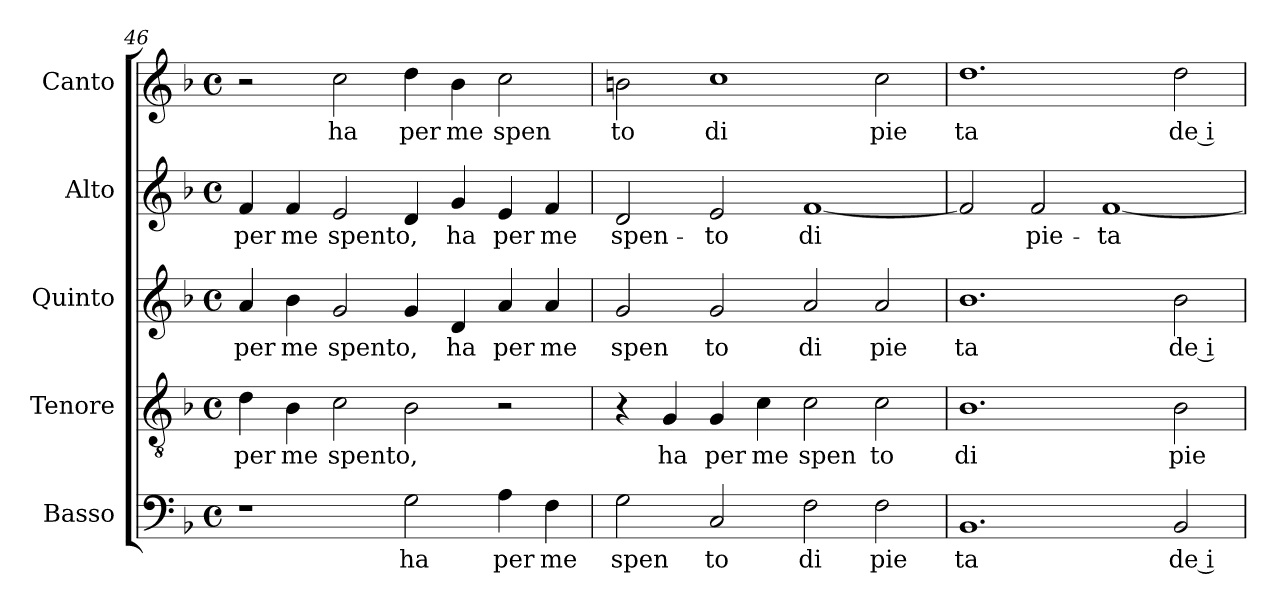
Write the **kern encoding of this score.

**kern	**text	**kern	**text	**kern	**text	**kern	**text	**kern	**text
*part5	*part5	*part4	*part4	*part3	*part3	*part2	*part2	*part1	*part1
*staff5	*staff5	*staff4	*staff4	*staff3	*staff3	*staff2	*staff2	*staff1	*staff1
*I"Basso	*	*I"Tenore	*	*I"Quinto	*	*I"Alto	*	*I"Canto	*
*clefF4	*	*clefGv2	*	*clefG2	*	*clefG2	*	*clefG2	*
*k[b-]	*	*k[b-]	*	*k[b-]	*	*k[b-]	*	*k[b-]	*
*F:	*	*F:	*	*F:	*	*F:	*	*F:	*
*M4/4	*	*M4/4	*	*M4/4	*	*M4/4	*	*M4/4	*
*met(c)	*	*met(c)	*	*met(c)	*	*met(c)	*	*met(c)	*
=46	=46	=46	=46	=46	=46	=46	=46	=46	=46
!	!	!	!LO:LY:b:cj	!	!LO:LY:b:cj	!	!LO:LY:b:cj	!	!
1r	.	4d\	per	4a/	per	4f/	per	2r	.
!	!	!	!LO:LY:b:cj	!	!LO:LY:b:cj	!	!LO:LY:b:cj	!	!
.	.	4B-\	me	4b-\	me	4f/	me	.	.
!	!	!	!LO:LY:b:cj	!	!LO:LY:b:cj	!	!LO:LY:b:cj	!	!LO:LY:b:cj
.	.	2c\	spento,	2g/	spento,	2e/	spento,	2cc\	ha
!	!LO:LY:b:cj	!	!	!	!	!	!	!	!LO:LY:b:cj
2G\	ha	2B-\	.	4g/	.	4d/	.	4dd\	per
!	!	!	!	!	!LO:LY:b:cj	!	!LO:LY:b:cj	!	!LO:LY:b:cj
.	.	.	.	4d/	ha	4g/	ha	4b-\	me
!	!LO:LY:b:cj	!	!	!	!LO:LY:b:cj	!	!LO:LY:b:cj	!	!LO:LY:b:cj
4A\	per	2r	.	4a/	per	4e/	per	2cc\	spen
!	!LO:LY:b:cj	!	!	!	!LO:LY:b:cj	!	!LO:LY:b:cj	!	!
4F\	me	.	.	4a/	me	4f/	me	.	.
=47	=47	=47	=47	=47	=47	=47	=47	=47	=47
!	!LO:LY:b:cj	!	!	!	!LO:LY:b:cj	!	!LO:LY:b:cj	!	!LO:LY:b:cj
2G\	spen	4r	.	2g/	spen	2d/	spen-	2bn\	to
!	!	!	!LO:LY:b:cj	!	!	!	!	!	!
.	.	4G/	ha	.	.	.	.	.	.
!	!LO:LY:b:cj	!	!LO:LY:b:cj	!	!LO:LY:b:cj	!	!LO:LY:b:cj	!	!LO:LY:b:cj
2C/	to	4G/	per	2g/	to	2e/	-to	1cc	di
!	!	!	!LO:LY:b:cj	!	!	!	!	!	!
.	.	4c\	me	.	.	.	.	.	.
!	!LO:LY:b:cj	!	!LO:LY:b:cj	!	!LO:LY:b:cj	!	!LO:LY:b:cj	!	!
2F\	di	2c\	spen	2a/	di	[<1f	di	.	.
!	!LO:LY:b:cj	!	!LO:LY:b:cj	!	!LO:LY:b:cj	!	!	!	!LO:LY:b:cj
2F\	pie	2c\	to	2a/	pie	.	.	2cc\	pie
=48	=48	=48	=48	=48	=48	=48	=48	=48	=48
!	!LO:LY:b:cj	!	!LO:LY:b:cj	!	!LO:LY:b:cj	!	!	!	!LO:LY:b:cj
1.BB-	ta	1.B-	di	1.b-	ta	2f/]	.	1.dd	ta
!	!	!	!	!	!	!	!LO:LY:b:cj	!	!
.	.	.	.	.	.	2f/	pie-	.	.
!	!	!	!	!	!	!	!LO:LY:b:cj	!	!
.	.	.	.	.	.	[>1f	-ta-	.	.
!	!LO:LY:b:rj	!	!LO:LY:b:cj	!	!LO:LY:b:rj	!	!	!	!LO:LY:b:rj
2BB-/	de i	2B-\	pie	2b-\	de i	.	.	2dd\	de i
=	=	=	=	=	=	=	=	=	=
*-	*-	*-	*-	*-	*-	*-	*-	*-	*-
